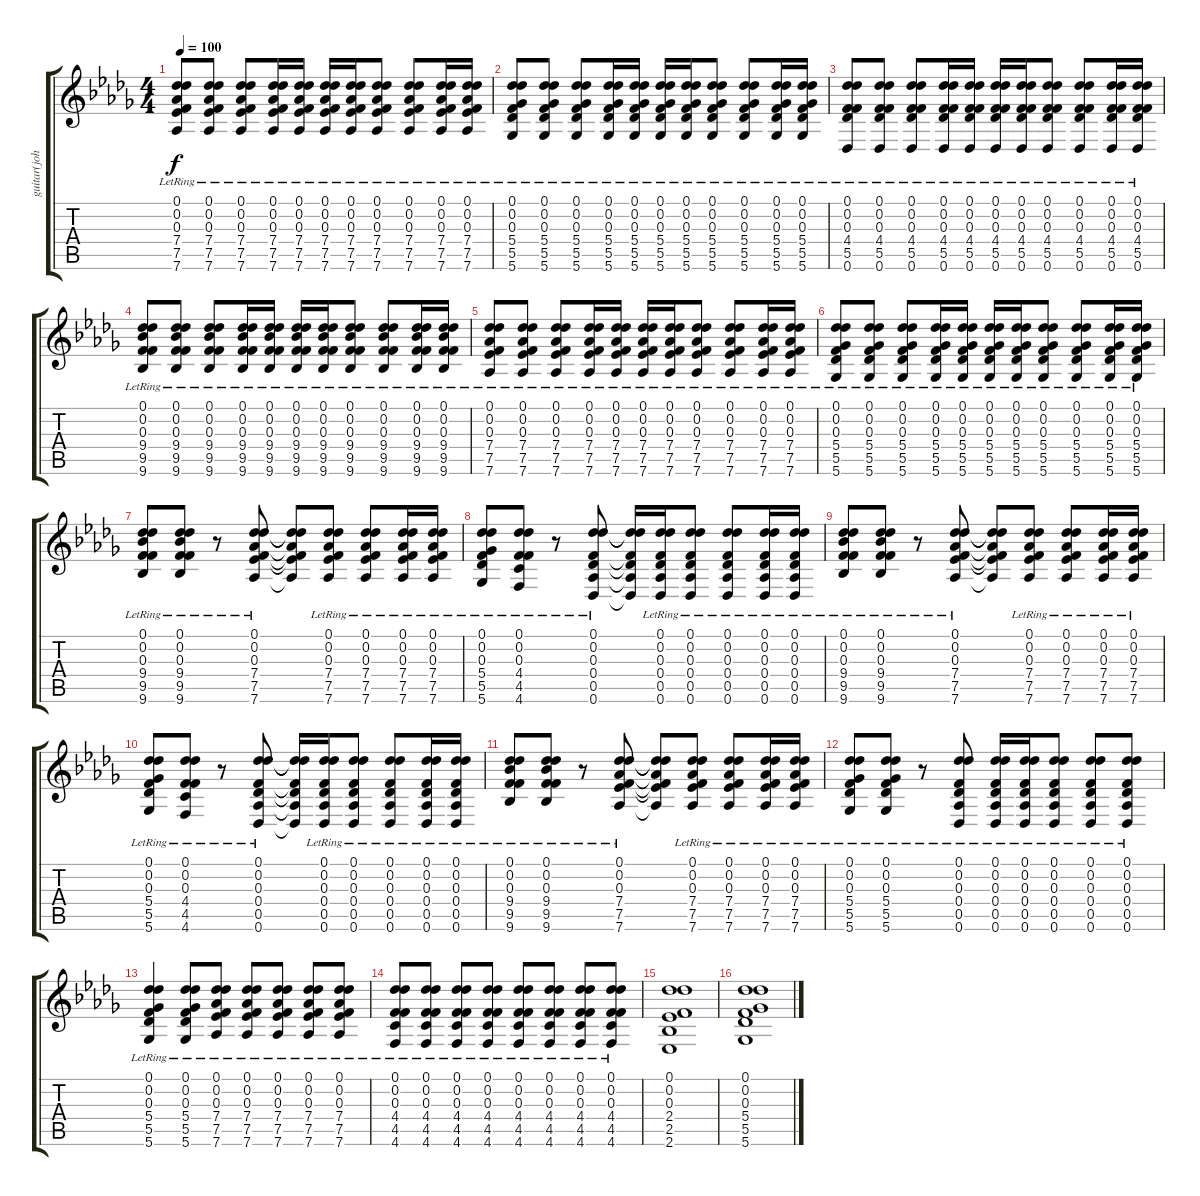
\track ("guitar(john rzeznik)" "guitar(joh") {instrument acousticguitarsteel}
\staff {score tabs}
\tuning (Db4 Db4 F3 Db3 Ab2 Db2) {hide}
\ts (4 4)
\tempo 100
\clef g2
\ks db
(0.1{lr} 0.2{lr} 0.3{lr} 7.4{lr} 7.5{lr} 7.6).8{dy f} (0.1{lr} 0.2{lr} 0.3{lr} 7.4{lr} 7.5{lr} 7.6).8 (0.1{lr} 0.2{lr} 0.3{lr} 7.4{lr} 7.5{lr} 7.6).8 (0.1{lr} 0.2{lr} 0.3{lr} 7.4{lr} 7.5{lr} 7.6).16 (0.1{lr} 0.2{lr} 0.3{lr} 7.4{lr} 7.5{lr} 7.6).16 (0.1{lr} 0.2{lr} 0.3{lr} 7.4{lr} 7.5{lr} 7.6).16 (0.1{lr} 0.2{lr} 0.3{lr} 7.4{lr} 7.5{lr} 7.6).16 (0.1{lr} 0.2{lr} 0.3{lr} 7.4{lr} 7.5{lr} 7.6).8 (0.1{lr} 0.2{lr} 0.3{lr} 7.4{lr} 7.5{lr} 7.6).8 (0.1{lr} 0.2{lr} 0.3{lr} 7.4{lr} 7.5{lr} 7.6).16 (0.1{lr} 0.2{lr} 0.3{lr} 7.4{lr} 7.5{lr} 7.6).16 |
(0.1{lr} 0.2{lr} 0.3{lr} 5.4{lr} 5.5{lr} 5.6).8 (0.1{lr} 0.2{lr} 0.3{lr} 5.4{lr} 5.5{lr} 5.6).8 (0.1{lr} 0.2{lr} 0.3{lr} 5.4{lr} 5.5{lr} 5.6).8 (0.1{lr} 0.2{lr} 0.3{lr} 5.4{lr} 5.5{lr} 5.6).16 (0.1{lr} 0.2{lr} 0.3{lr} 5.4{lr} 5.5{lr} 5.6).16 (0.1{lr} 0.2{lr} 0.3{lr} 5.4{lr} 5.5{lr} 5.6).16 (0.1{lr} 0.2{lr} 0.3{lr} 5.4{lr} 5.5{lr} 5.6).16 (0.1{lr} 0.2{lr} 0.3{lr} 5.4{lr} 5.5{lr} 5.6).8 (0.1{lr} 0.2{lr} 0.3{lr} 5.4{lr} 5.5{lr} 5.6).8 (0.1{lr} 0.2{lr} 0.3{lr} 5.4{lr} 5.5{lr} 5.6).16 (0.1{lr} 0.2{lr} 0.3{lr} 5.4{lr} 5.5{lr} 5.6).16 |
(0.1{lr} 0.2{lr} 0.3{lr} 4.4{lr} 5.5{lr} 0.6).8 (0.1{lr} 0.2{lr} 0.3{lr} 4.4{lr} 5.5{lr} 0.6).8 (0.1{lr} 0.2{lr} 0.3{lr} 4.4{lr} 5.5{lr} 0.6).8 (0.1{lr} 0.2{lr} 0.3{lr} 4.4{lr} 5.5{lr} 0.6).16 (0.1{lr} 0.2{lr} 0.3{lr} 4.4{lr} 5.5{lr} 0.6).16 (0.1{lr} 0.2{lr} 0.3{lr} 4.4{lr} 5.5{lr} 0.6).16 (0.1{lr} 0.2{lr} 0.3{lr} 4.4{lr} 5.5{lr} 0.6).16 (0.1{lr} 0.2{lr} 0.3{lr} 4.4{lr} 5.5{lr} 0.6).8 (0.1{lr} 0.2{lr} 0.3{lr} 4.4{lr} 5.5{lr} 0.6).8 (0.1{lr} 0.2{lr} 0.3{lr} 4.4{lr} 5.5{lr} 0.6).16 (0.1{lr} 0.2{lr} 0.3{lr} 4.4{lr} 5.5{lr} 0.6).16 |
(0.1{lr} 0.2{lr} 0.3{lr} 9.4{lr} 9.5{lr} 9.6).8 (0.1{lr} 0.2{lr} 0.3{lr} 9.4{lr} 9.5{lr} 9.6).8 (0.1{lr} 0.2{lr} 0.3{lr} 9.4{lr} 9.5{lr} 9.6).8 (0.1{lr} 0.2{lr} 0.3{lr} 9.4{lr} 9.5{lr} 9.6).16 (0.1{lr} 0.2{lr} 0.3{lr} 9.4{lr} 9.5{lr} 9.6).16 (0.1{lr} 0.2{lr} 0.3{lr} 9.4{lr} 9.5{lr} 9.6).16 (0.1{lr} 0.2{lr} 0.3{lr} 9.4{lr} 9.5{lr} 9.6).16 (0.1{lr} 0.2{lr} 0.3{lr} 9.4{lr} 9.5{lr} 9.6).8 (0.1{lr} 0.2{lr} 0.3{lr} 9.4{lr} 9.5{lr} 9.6).8 (0.1{lr} 0.2{lr} 0.3{lr} 9.4{lr} 9.5{lr} 9.6).16 (0.1{lr} 0.2{lr} 0.3{lr} 9.4{lr} 9.5{lr} 9.6).16 |
(0.1{lr} 0.2{lr} 0.3{lr} 7.4{lr} 7.5{lr} 7.6).8 (0.1{lr} 0.2{lr} 0.3{lr} 7.4{lr} 7.5{lr} 7.6).8 (0.1{lr} 0.2{lr} 0.3{lr} 7.4{lr} 7.5{lr} 7.6).8 (0.1{lr} 0.2{lr} 0.3{lr} 7.4{lr} 7.5{lr} 7.6).16 (0.1{lr} 0.2{lr} 0.3{lr} 7.4{lr} 7.5{lr} 7.6).16 (0.1{lr} 0.2{lr} 0.3{lr} 7.4{lr} 7.5{lr} 7.6).16 (0.1{lr} 0.2{lr} 0.3{lr} 7.4{lr} 7.5{lr} 7.6).16 (0.1{lr} 0.2{lr} 0.3{lr} 7.4{lr} 7.5{lr} 7.6).8 (0.1{lr} 0.2{lr} 0.3{lr} 7.4{lr} 7.5{lr} 7.6).8 (0.1{lr} 0.2{lr} 0.3{lr} 7.4{lr} 7.5{lr} 7.6).16 (0.1{lr} 0.2{lr} 0.3{lr} 7.4{lr} 7.5{lr} 7.6).16 |
(0.1{lr} 0.2{lr} 0.3{lr} 5.4{lr} 5.5{lr} 5.6).8 (0.1{lr} 0.2{lr} 0.3{lr} 5.4{lr} 5.5{lr} 5.6).8 (0.1{lr} 0.2{lr} 0.3{lr} 5.4{lr} 5.5{lr} 5.6).8 (0.1{lr} 0.2{lr} 0.3{lr} 5.4{lr} 5.5{lr} 5.6).16 (0.1{lr} 0.2{lr} 0.3{lr} 5.4{lr} 5.5{lr} 5.6).16 (0.1{lr} 0.2{lr} 0.3{lr} 5.4{lr} 5.5{lr} 5.6).16 (0.1{lr} 0.2{lr} 0.3{lr} 5.4{lr} 5.5{lr} 5.6).16 (0.1{lr} 0.2{lr} 0.3{lr} 5.4{lr} 5.5{lr} 5.6).8 (0.1{lr} 0.2{lr} 0.3{lr} 5.4{lr} 5.5{lr} 5.6).8 (0.1{lr} 0.2{lr} 0.3{lr} 5.4{lr} 5.5{lr} 5.6).16 (0.1{lr} 0.2{lr} 0.3{lr} 5.4{lr} 5.5{lr} 5.6).16 |
(0.1{lr} 0.2{lr} 0.3{lr} 9.4{lr} 9.5{lr} 9.6{lr}).8 (0.1{lr} 0.2{lr} 0.3{lr} 9.4{lr} 9.5{lr} 9.6{lr}).8 r.8 (0.1{lr} 0.2{lr} 0.3{lr} 7.4{lr} 7.5{lr} 7.6{lr}).8 (0.1{t} 0.2{t} 0.3{t} 7.4{t} 7.5{t} 7.6{t}).8 (0.1{lr} 0.2{lr} 0.3{lr} 7.4{lr} 7.5{lr} 7.6{lr}).8 (0.1{lr} 0.2{lr} 0.3{lr} 7.4{lr} 7.5{lr} 7.6{lr}).8 (0.1{lr} 0.2{lr} 0.3{lr} 7.4{lr} 7.5{lr} 7.6{lr}).16 (0.1{lr} 0.2{lr} 0.3{lr} 7.4{lr} 7.5{lr} 7.6{lr}).16 |
(0.1{lr} 0.2{lr} 0.3{lr} 5.4{lr} 5.5{lr} 5.6{lr}).8 (0.1{lr} 0.2{lr} 0.3{lr} 4.4{lr} 4.5{lr} 4.6{lr}).8 r.8 (0.1{lr} 0.2{lr} 0.3{lr} 0.4{lr} 0.5{lr} 0.6{lr}).8 (0.1{t} 0.2{t} 0.3{t} 0.4{t} 0.5{t} 0.6{t}).16 (0.1{lr} 0.2{lr} 0.3{lr} 0.4{lr} 0.5{lr} 0.6{lr}).16 (0.1{lr} 0.2{lr} 0.3{lr} 0.4{lr} 0.5{lr} 0.6{lr}).8 (0.1{lr} 0.2{lr} 0.3{lr} 0.4{lr} 0.5{lr} 0.6{lr}).8 (0.1{lr} 0.2{lr} 0.3{lr} 0.4{lr} 0.5{lr} 0.6{lr}).16 (0.1{lr} 0.2{lr} 0.3{lr} 0.4{lr} 0.5{lr} 0.6{lr}).16 |
(0.1{lr} 0.2{lr} 0.3{lr} 9.4{lr} 9.5{lr} 9.6{lr}).8 (0.1{lr} 0.2{lr} 0.3{lr} 9.4{lr} 9.5{lr} 9.6{lr}).8 r.8 (0.1{lr} 0.2{lr} 0.3{lr} 7.4{lr} 7.5{lr} 7.6{lr}).8 (0.1{t} 0.2{t} 0.3{t} 7.4{t} 7.5{t} 7.6{t}).8 (0.1{lr} 0.2{lr} 0.3{lr} 7.4{lr} 7.5{lr} 7.6{lr}).8 (0.1{lr} 0.2{lr} 0.3{lr} 7.4{lr} 7.5{lr} 7.6{lr}).8 (0.1{lr} 0.2{lr} 0.3{lr} 7.4{lr} 7.5{lr} 7.6{lr}).16 (0.1{lr} 0.2{lr} 0.3{lr} 7.4{lr} 7.5{lr} 7.6{lr}).16 |
(0.1{lr} 0.2{lr} 0.3{lr} 5.4{lr} 5.5{lr} 5.6{lr}).8 (0.1{lr} 0.2{lr} 0.3{lr} 4.4{lr} 4.5{lr} 4.6{lr}).8 r.8 (0.1{lr} 0.2{lr} 0.3{lr} 0.4{lr} 0.5{lr} 0.6{lr}).8 (0.1{t} 0.2{t} 0.3{t} 0.4{t} 0.5{t} 0.6{t}).16 (0.1{lr} 0.2{lr} 0.3{lr} 0.4{lr} 0.5{lr} 0.6{lr}).16 (0.1{lr} 0.2{lr} 0.3{lr} 0.4{lr} 0.5{lr} 0.6{lr}).8 (0.1{lr} 0.2{lr} 0.3{lr} 0.4{lr} 0.5{lr} 0.6{lr}).8 (0.1{lr} 0.2{lr} 0.3{lr} 0.4{lr} 0.5{lr} 0.6{lr}).16 (0.1{lr} 0.2{lr} 0.3{lr} 0.4{lr} 0.5{lr} 0.6{lr}).16 |
(0.1{lr} 0.2{lr} 0.3{lr} 9.4{lr} 9.5{lr} 9.6{lr}).8 (0.1{lr} 0.2{lr} 0.3{lr} 9.4{lr} 9.5{lr} 9.6{lr}).8 r.8 (0.1{lr} 0.2{lr} 0.3{lr} 7.4{lr} 7.5{lr} 7.6{lr}).8 (0.1{t} 0.2{t} 0.3{t} 7.4{t} 7.5{t} 7.6{t}).8 (0.1{lr} 0.2{lr} 0.3{lr} 7.4{lr} 7.5{lr} 7.6{lr}).8 (0.1{lr} 0.2{lr} 0.3{lr} 7.4{lr} 7.5{lr} 7.6{lr}).8 (0.1{lr} 0.2{lr} 0.3{lr} 7.4{lr} 7.5{lr} 7.6{lr}).16 (0.1{lr} 0.2{lr} 0.3{lr} 7.4{lr} 7.5{lr} 7.6{lr}).16 |
(0.1{lr} 0.2{lr} 0.3{lr} 5.4{lr} 5.5{lr} 5.6{lr}).8 (0.1{lr} 0.2{lr} 0.3{lr} 5.4{lr} 5.5{lr} 5.6{lr}).8 r.8 (0.1{lr} 0.2{lr} 0.3{lr} 0.4{lr} 0.5{lr} 0.6{lr}).8 (0.1{lr} 0.2{lr} 0.3{lr} 0.4{lr} 0.5{lr} 0.6{lr}).16 (0.1{lr} 0.2{lr} 0.3{lr} 0.4{lr} 0.5{lr} 0.6{lr}).16 (0.1{lr} 0.2{lr} 0.3{lr} 0.4{lr} 0.5{lr} 0.6{lr}).8 (0.1{lr} 0.2{lr} 0.3{lr} 0.4{lr} 0.5{lr} 0.6{lr}).8 (0.1{lr} 0.2{lr} 0.3{lr} 0.4{lr} 0.5{lr} 0.6{lr}).8 |
(0.1{lr} 0.2{lr} 0.3{lr} 5.4{lr} 5.5{lr} 5.6{lr}).4 (0.1{lr} 0.2{lr} 0.3{lr} 5.4{lr} 5.5{lr} 5.6{lr}).8 (0.1{lr} 0.2{lr} 0.3{lr} 7.4{lr} 7.5{lr} 7.6{lr}).8 (0.1{lr} 0.2{lr} 0.3{lr} 7.4{lr} 7.5{lr} 7.6{lr}).8 (0.1{lr} 0.2{lr} 0.3{lr} 7.4{lr} 7.5{lr} 7.6{lr}).8 (0.1{lr} 0.2{lr} 0.3{lr} 7.4{lr} 7.5{lr} 7.6{lr}).8 (0.1{lr} 0.2{lr} 0.3{lr} 7.4{lr} 7.5{lr} 7.6{lr}).8 |
(0.1{lr} 0.2{lr} 0.3{lr} 4.4{lr} 4.5{lr} 4.6{lr}).8 (0.1{lr} 0.2{lr} 0.3{lr} 4.4{lr} 4.5{lr} 4.6{lr}).8 (0.1{lr} 0.2{lr} 0.3{lr} 4.4{lr} 4.5{lr} 4.6{lr}).8 (0.1{lr} 0.2{lr} 0.3{lr} 4.4{lr} 4.5{lr} 4.6{lr}).8 (0.1{lr} 0.2{lr} 0.3{lr} 4.4{lr} 4.5{lr} 4.6{lr}).8 (0.1{lr} 0.2{lr} 0.3{lr} 4.4{lr} 4.5{lr} 4.6{lr}).8 (0.1{lr} 0.2{lr} 0.3{lr} 4.4{lr} 4.5{lr} 4.6{lr}).8 (0.1{lr} 0.2{lr} 0.3{lr} 4.4{lr} 4.5{lr} 4.6{lr}).8 |
(0.1 0.2 0.3 2.4 2.5 2.6).1 |
(0.1 0.2 0.3 5.4 5.5 5.6).1
